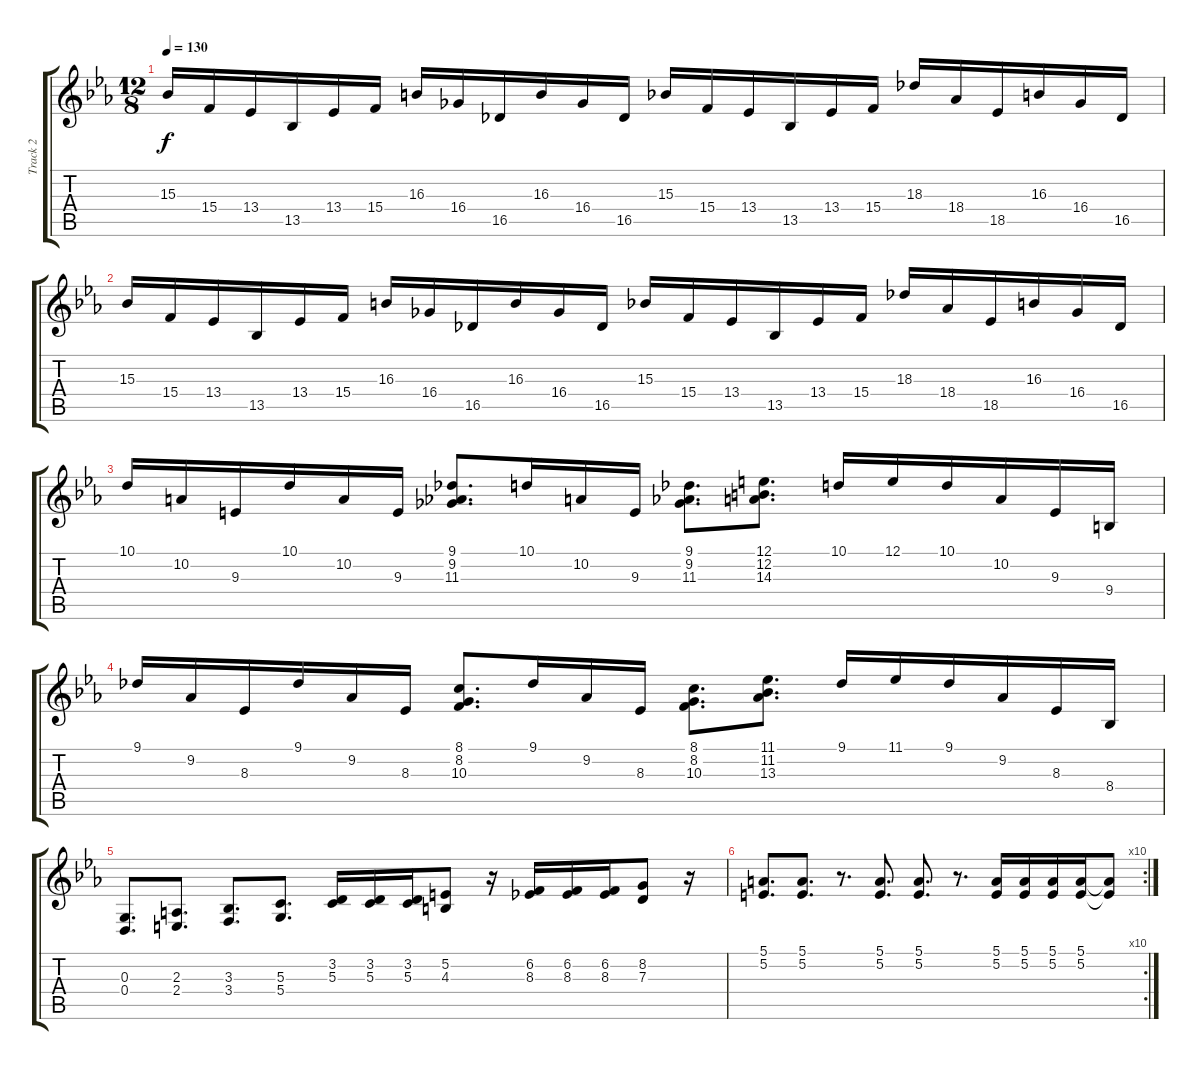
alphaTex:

\track ("Track 2" "Track 2") {instrument electricgrandpiano}
\staff {score tabs}
\tuning (E4 B3 G3 D3 A2 E2) {hide}
\ts (12 8)
\tempo 130
\clef g2
\ks eb
15.3.16{dy f} 15.4.16 13.4.16 13.5.16 13.4.16 15.4.16 16.3.16 16.4.16 16.5.16 16.3.16 16.4.16 16.5.16 15.3.16 15.4.16 13.4.16 13.5.16 13.4.16 15.4.16 18.3.16 18.4.16 18.5.16 16.3.16 16.4.16 16.5.16 |
15.3.16 15.4.16 13.4.16 13.5.16 13.4.16 15.4.16 16.3.16 16.4.16 16.5.16 16.3.16 16.4.16 16.5.16 15.3.16 15.4.16 13.4.16 13.5.16 13.4.16 15.4.16 18.3.16 18.4.16 18.5.16 16.3.16 16.4.16 16.5.16 |
10.1.16 10.2.16 9.3.16 10.1.16 10.2.16 9.3.16 (9.1 9.2 11.3).8{d} 10.1.16 10.2.16 9.3.16 (9.1 9.2 11.3).8{d} (12.1 12.2 14.3).8{d} 10.1.16 12.1.16 10.1.16 10.2.16 9.3.16 9.4.16 |
9.1.16 9.2.16 8.3.16 9.1.16 9.2.16 8.3.16 (8.1 8.2 10.3).8{d} 9.1.16 9.2.16 8.3.16 (8.1 8.2 10.3).8{d} (11.1 11.2 13.3).8{d} 9.1.16 11.1.16 9.1.16 9.2.16 8.3.16 8.4.16 |
(0.3 0.4).8{d volume 16 balance 8} (2.3 2.4).8{d} (3.3 3.4).8{d} (5.3 5.4).8{d} (3.2 5.3).16 (3.2 5.3).16 (3.2 5.3).16 (5.2 4.3).8 r.16 (6.2 8.3).16 (6.2 8.3).16 (6.2 8.3).16 (8.2 7.3).8 r.16 |
\rc 10
(5.1 5.2).8{d} (5.1 5.2).8{d} r.8{d} (5.1 5.2).8{d} (5.1 5.2).8{d} r.8{d} (5.1 5.2).16 (5.1 5.2).16 (5.1 5.2).16 (5.1 5.2).16 (5.1{t} 5.2{t}).8
